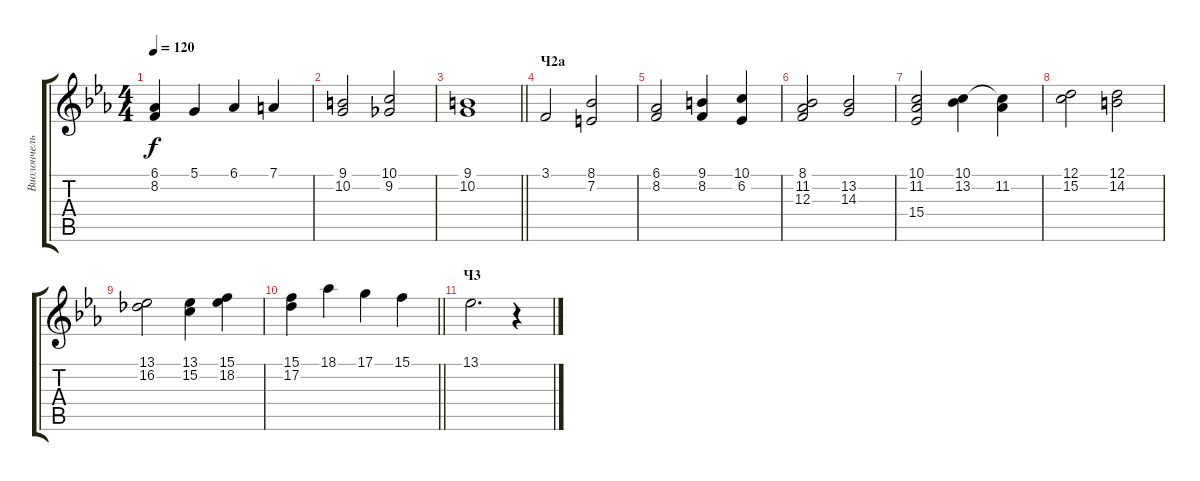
\track ("Виолончель" "Виолончель") {instrument stringensemble1}
\staff {score tabs}
\tuning (D4 A3 F3 C3 G2 D2) {hide}
\ts (4 4)
\tempo 120
\clef g2
\ks cminor
(6.1 8.2).4{dy f} 5.1.4 6.1.4 7.1.4 |
(9.1 10.2).2 (10.1 9.2).2 |
\barLineRight lightlight
(9.1 10.2).1 |
\section ("" "Ч2а")
3.1.2 (8.1 7.2).2 |
(6.1 8.2).2 (9.1 8.2).4 (10.1 6.2).4 |
(8.1 11.2 12.3).2 (13.2 14.3).2 |
(10.1 11.2 15.4).2 (10.1 13.2).4 (10.1{t} 11.2).4 |
(12.1 15.2).2 (12.1 14.2).2 |
(13.1 16.2).2 (13.1 15.2).4 (15.1 18.2).4 |
\barLineRight lightlight
(15.1 17.2).4 18.1.4 17.1.4 15.1.4 |
\section ("" "Ч3")
13.1.2{d} r.4
